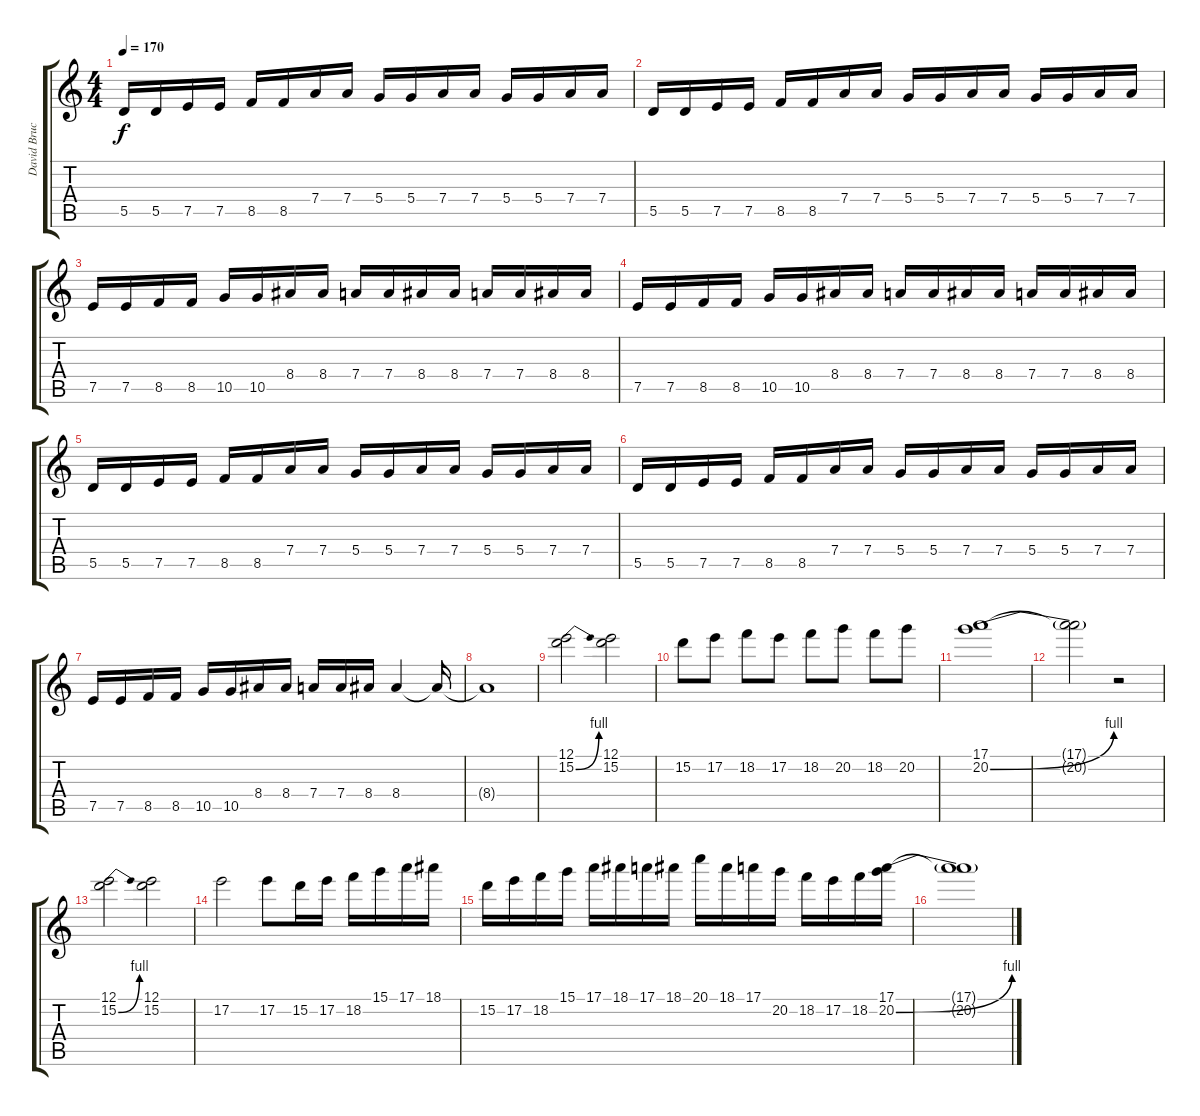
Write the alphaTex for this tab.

\track ("David Bruck" "David Bruc") {instrument overdrivenguitar}
\staff {score tabs}
\tuning (E4 B3 G3 D3 A2 E2) {hide}
\ts (4 4)
\tempo 170
\clef g2
\ks c
5.5.16{dy f} 5.5.16 7.5.16 7.5.16 8.5.16 8.5.16 7.4.16 7.4.16 5.4.16 5.4.16 7.4.16 7.4.16 5.4.16 5.4.16 7.4.16 7.4.16 |
5.5.16 5.5.16 7.5.16 7.5.16 8.5.16 8.5.16 7.4.16 7.4.16 5.4.16 5.4.16 7.4.16 7.4.16 5.4.16 5.4.16 7.4.16 7.4.16 |
7.5.16 7.5.16 8.5.16 8.5.16 10.5.16 10.5.16 8.4.16 8.4.16 7.4.16 7.4.16 8.4.16 8.4.16 7.4.16 7.4.16 8.4.16 8.4.16 |
7.5.16 7.5.16 8.5.16 8.5.16 10.5.16 10.5.16 8.4.16 8.4.16 7.4.16 7.4.16 8.4.16 8.4.16 7.4.16 7.4.16 8.4.16 8.4.16 |
5.5.16 5.5.16 7.5.16 7.5.16 8.5.16 8.5.16 7.4.16 7.4.16 5.4.16 5.4.16 7.4.16 7.4.16 5.4.16 5.4.16 7.4.16 7.4.16 |
5.5.16 5.5.16 7.5.16 7.5.16 8.5.16 8.5.16 7.4.16 7.4.16 5.4.16 5.4.16 7.4.16 7.4.16 5.4.16 5.4.16 7.4.16 7.4.16 |
7.5.16 7.5.16 8.5.16 8.5.16 10.5.16 10.5.16 8.4.16 8.4.16 7.4.16 7.4.16 8.4.16 8.4.4 8.4{t}.16 |
8.4{t}.1 |
(12.1 15.2{be (bend 0 0 60 4)}).2 (12.1 15.2).2 |
15.2.8 17.2.8 18.2.8 17.2.8 18.2.8 20.2.8 18.2.8 20.2.8 |
(17.1 20.2{be (bend 0 0 60 4)}).1 |
(17.1{t} 20.2{t}).2 r.2 |
(12.1 15.2{be (bend 0 0 60 4)}).2 (12.1 15.2).2 |
17.2.2 17.2.8 15.2.16 17.2.16 18.2.16 15.1.16 17.1.16 18.1.16 |
15.2.16 17.2.16 18.2.16 15.1.16 17.1.16 18.1.16 17.1.16 18.1.16 20.1.16 18.1.16 17.1.16 20.2.16 18.2.16 17.2.16 18.2.16 (17.1 20.2{be (bend 0 0 60 4)}).16 |
(17.1{t} 20.2{t}).1
